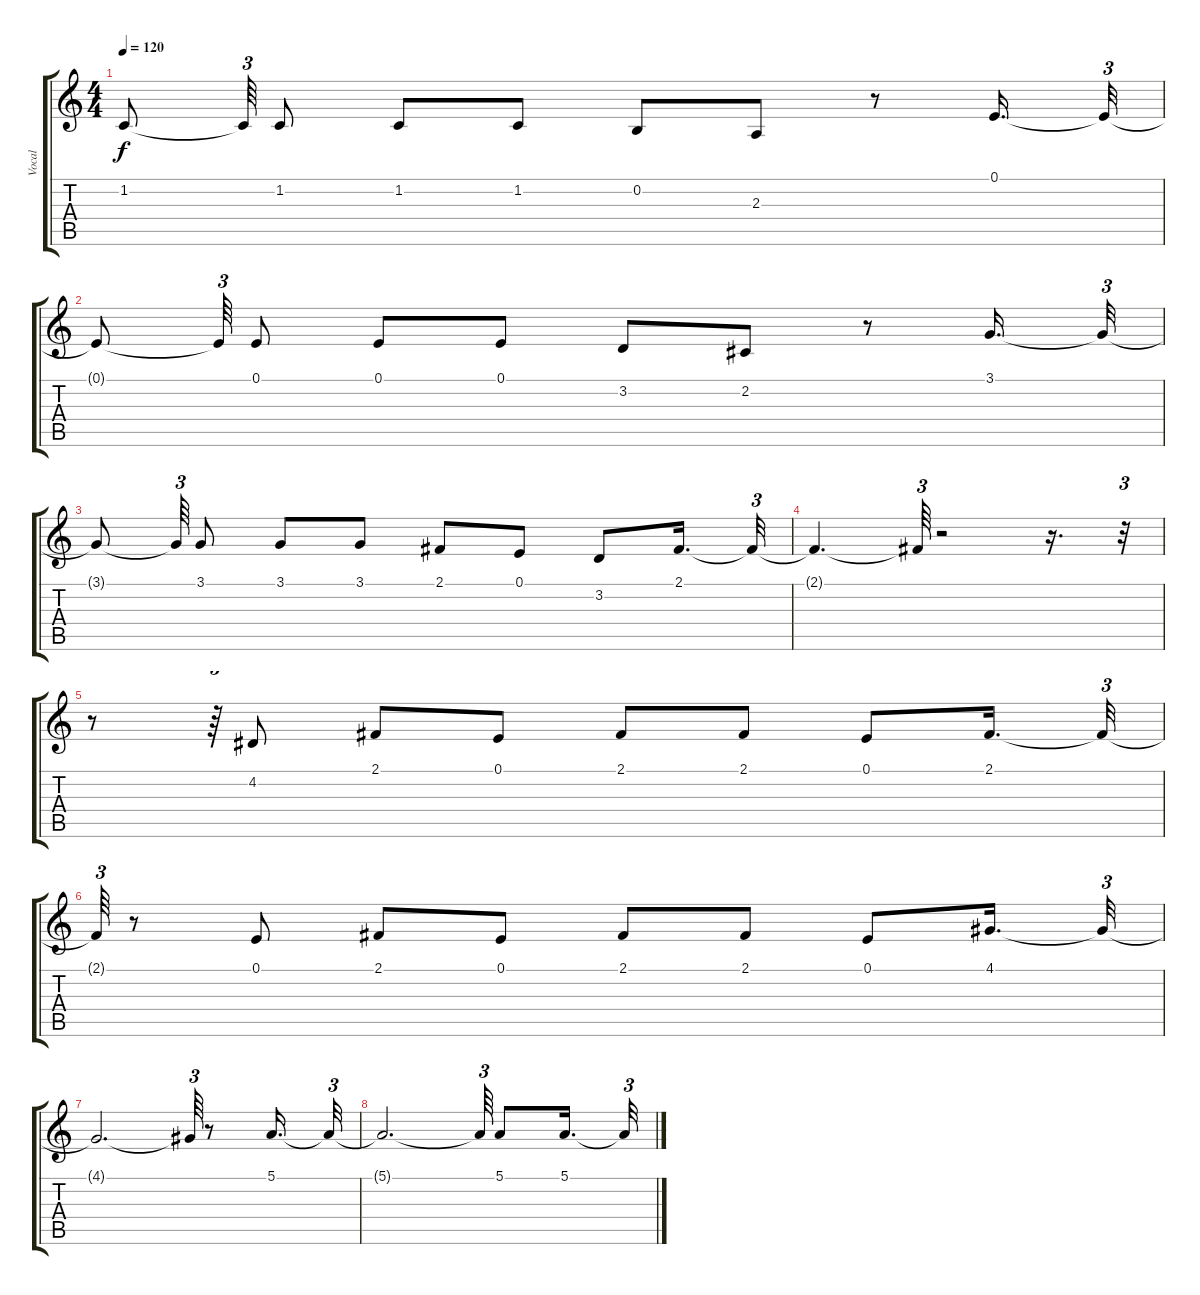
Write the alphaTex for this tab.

\track ("Vocal" "Vocal") {instrument lead2sawtooth}
\staff {score tabs}
\tuning (E4 B3 G3 D3 A2 E2) {hide}
\ts (4 4)
\tempo 120
\clef g2
\ks c
1.2{t}.8{dy f} 1.2{t}.64{tu (3 2)} 1.2.8 1.2.8 1.2.8 0.2.8 2.3.8 r.8 0.1.16{d} 0.1{t}.32{tu (3 2)} |
0.1{t}.8 0.1{t}.64{tu (3 2)} 0.1.8 0.1.8 0.1.8 3.2.8 2.2.8 r.8 3.1.16{d} 3.1{t}.32{tu (3 2)} |
3.1{t}.8 3.1{t}.64{tu (3 2)} 3.1.8 3.1.8 3.1.8 2.1.8 0.1.8 3.2.8 2.1.16{d} 2.1{t}.32{tu (3 2)} |
2.1{t}.4{d} 2.1{t}.64{tu (3 2)} r.2 r.16{d} r.32{tu (3 2)} |
r.8 r.64{tu (3 2)} 4.2.8 2.1.8 0.1.8 2.1.8 2.1.8 0.1.8 2.1.16{d} 2.1{t}.32{tu (3 2)} |
2.1{t}.64{tu (3 2)} r.8 0.1.8 2.1.8 0.1.8 2.1.8 2.1.8 0.1.8 4.1.16{d} 4.1{t}.32{tu (3 2)} |
4.1{t}.2{d} 4.1{t}.64{tu (3 2)} r.8 5.1.16{d} 5.1{t}.32{tu (3 2)} |
5.1{t}.2{d} 5.1{t}.64{tu (3 2)} 5.1.8 5.1.16{d} 5.1{t}.32{tu (3 2)}
